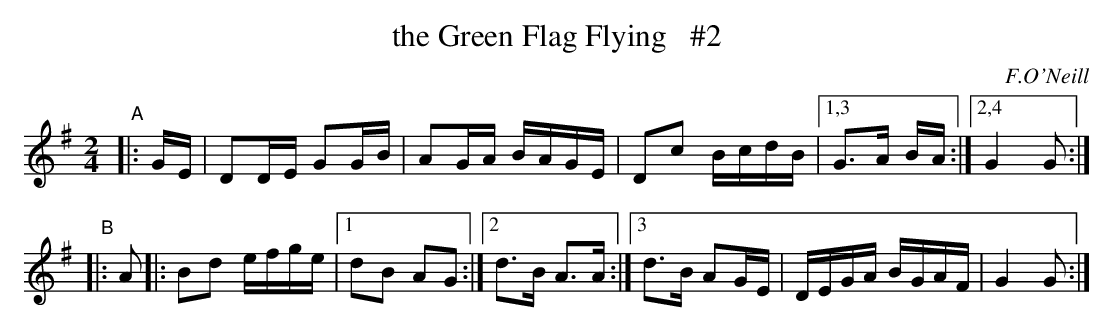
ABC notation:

X:1
T: the Green Flag Flying   #2
O: F.O'Neill
M: 2/4
L: 1/16
K: G
"^A"|: GE | D2DE G2GB | A2GA BAGE | D2c2 BcdB |1,3 G3A BA :|2,4 G4 G2 :|
"^B"|: A2 |: B2d2 efge |1 d2B2 A2G2 :|2 d3B A3A :|3 d3B  A2GE | DEGA BGAF | G4 G2 :|
